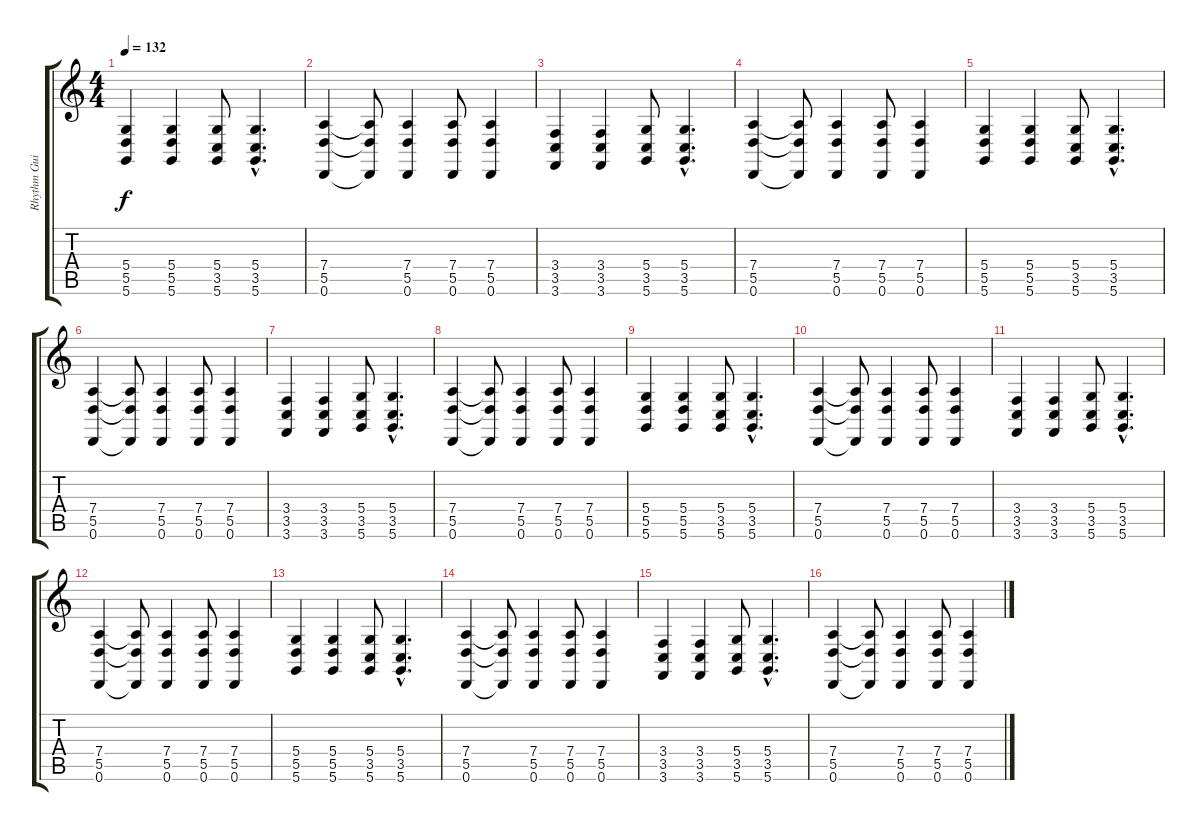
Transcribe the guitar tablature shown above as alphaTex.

\track ("Rhythm Guitar 1" "Rhythm Gui") {instrument lead1square}
\staff {score tabs}
\tuning (E4 B3 G3 D3 A2 D2) {hide}
\ts (4 4)
\tempo 132
\clef g2
\ks c
(5.4 5.5 5.6).4{dy f} (5.4 5.5 5.6).4 (5.4 3.5 5.6).8 (5.4{hac} 3.5{hac} 5.6{hac}).4{d} |
(7.4 5.5 0.6).4 (7.4{t} 5.5{t} 0.6{t}).8 (7.4 5.5 0.6).4 (7.4 5.5 0.6).8 (7.4 5.5 0.6).4 |
(3.4 3.5 3.6).4 (3.4 3.5 3.6).4 (5.4 3.5 5.6).8 (5.4{hac} 3.5{hac} 5.6{hac}).4{d} |
(7.4 5.5 0.6).4 (7.4{t} 5.5{t} 0.6{t}).8 (7.4 5.5 0.6).4 (7.4 5.5 0.6).8 (7.4 5.5 0.6).4 |
(5.4 5.5 5.6).4 (5.4 5.5 5.6).4 (5.4 3.5 5.6).8 (5.4{hac} 3.5{hac} 5.6{hac}).4{d} |
(7.4 5.5 0.6).4 (7.4{t} 5.5{t} 0.6{t}).8 (7.4 5.5 0.6).4 (7.4 5.5 0.6).8 (7.4 5.5 0.6).4 |
(3.4 3.5 3.6).4 (3.4 3.5 3.6).4 (5.4 3.5 5.6).8 (5.4{hac} 3.5{hac} 5.6{hac}).4{d} |
(7.4 5.5 0.6).4 (7.4{t} 5.5{t} 0.6{t}).8 (7.4 5.5 0.6).4 (7.4 5.5 0.6).8 (7.4 5.5 0.6).4 |
(5.4 5.5 5.6).4 (5.4 5.5 5.6).4 (5.4 3.5 5.6).8 (5.4{hac} 3.5{hac} 5.6{hac}).4{d} |
(7.4 5.5 0.6).4 (7.4{t} 5.5{t} 0.6{t}).8 (7.4 5.5 0.6).4 (7.4 5.5 0.6).8 (7.4 5.5 0.6).4 |
(3.4 3.5 3.6).4 (3.4 3.5 3.6).4 (5.4 3.5 5.6).8 (5.4{hac} 3.5{hac} 5.6{hac}).4{d} |
(7.4 5.5 0.6).4 (7.4{t} 5.5{t} 0.6{t}).8 (7.4 5.5 0.6).4 (7.4 5.5 0.6).8 (7.4 5.5 0.6).4 |
(5.4 5.5 5.6).4 (5.4 5.5 5.6).4 (5.4 3.5 5.6).8 (5.4{hac} 3.5{hac} 5.6{hac}).4{d} |
(7.4 5.5 0.6).4 (7.4{t} 5.5{t} 0.6{t}).8 (7.4 5.5 0.6).4 (7.4 5.5 0.6).8 (7.4 5.5 0.6).4 |
(3.4 3.5 3.6).4 (3.4 3.5 3.6).4 (5.4 3.5 5.6).8 (5.4{hac} 3.5{hac} 5.6{hac}).4{d} |
(7.4 5.5 0.6).4 (7.4{t} 5.5{t} 0.6{t}).8 (7.4 5.5 0.6).4 (7.4 5.5 0.6).8 (7.4 5.5 0.6).4
